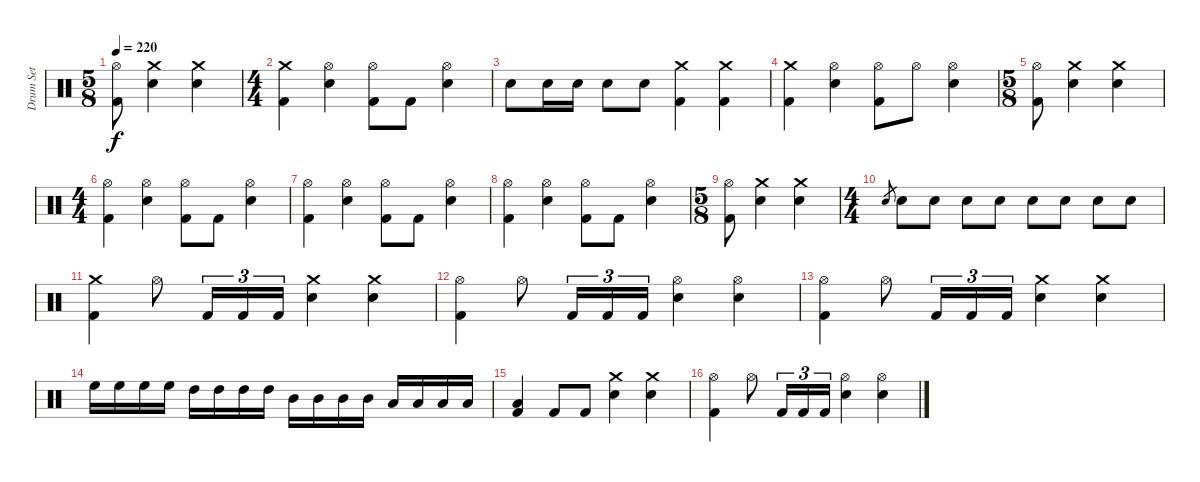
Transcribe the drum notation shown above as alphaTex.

\track ("Drum Set" "Drum Set") {instrument percussion}
\staff {score}
\articulation defaults
\ts (5 8)
\tempo 220
\clef neutral
\ks c
("Hi-Hat (open)" "Kick (hit) 2").8{dy f} ("Crash medium (hit)" "Snare (hit) 2").4 ("Crash medium (hit)" "Snare (hit) 2").4 |
\ts (4 4)
("Crash medium (hit)" "Kick (hit) 2").4 ("Hi-Hat (open)" "Snare (hit) 2").4 ("Hi-Hat (open)" "Kick (hit) 2").8 "Kick (hit) 2".8 ("Hi-Hat (open)" "Snare (hit) 2").4 |
"Snare (hit) 2".8 "Snare (hit) 2".16 "Snare (hit) 2".16 "Snare (hit) 2".8 "Snare (hit) 2".8 ("Crash medium (hit)" "Kick (hit) 2").4 ("Crash medium (hit)" "Kick (hit) 2").4 |
("Crash medium (hit)" "Kick (hit) 2").4 ("Hi-Hat (open)" "Snare (hit) 2").4 ("Hi-Hat (open)" "Kick (hit) 2").8 "Hi-Hat (open)".8 ("Hi-Hat (open)" "Snare (hit) 2").4 |
\ts (5 8)
("Hi-Hat (open)" "Kick (hit) 2").8 ("Crash medium (hit)" "Snare (hit) 2").4 ("Crash medium (hit)" "Snare (hit) 2").4 |
\ts (4 4)
("Hi-Hat (open)" "Kick (hit) 2").4 ("Hi-Hat (open)" "Snare (hit) 2").4 ("Hi-Hat (open)" "Kick (hit) 2").8 "Kick (hit) 2".8 ("Hi-Hat (open)" "Snare (hit) 2").4 |
("Hi-Hat (open)" "Kick (hit) 2").4 ("Hi-Hat (open)" "Snare (hit) 2").4 ("Hi-Hat (open)" "Kick (hit) 2").8 "Kick (hit) 2".8 ("Hi-Hat (open)" "Snare (hit) 2").4 |
("Hi-Hat (open)" "Kick (hit) 2").4 ("Hi-Hat (open)" "Snare (hit) 2").4 ("Hi-Hat (open)" "Kick (hit) 2").8 "Kick (hit) 2".8 ("Hi-Hat (open)" "Snare (hit) 2").4 |
\ts (5 8)
("Hi-Hat (open)" "Kick (hit) 2").8 ("Crash medium (hit)" "Snare (hit) 2").4 ("Crash medium (hit)" "Snare (hit) 2").4 |
\ts (4 4)
"Snare (hit) 2".8{gr} "Snare (hit) 2".8 "Snare (hit) 2".8 "Snare (hit) 2".8 "Snare (hit) 2".8 "Snare (hit) 2".8 "Snare (hit) 2".8 "Snare (hit) 2".8 "Snare (hit) 2".8 |
("Crash medium (hit)" "Kick (hit) 2").4 "Hi-Hat (open)".8 "Kick (hit) 2".16{tu (3 2)} "Kick (hit) 2".16{tu (3 2)} "Kick (hit) 2".16{tu (3 2)} ("Crash medium (hit)" "Snare (hit) 2").4 ("Crash medium (hit)" "Snare (hit) 2").4 |
("Hi-Hat (open)" "Kick (hit) 2").4 "Hi-Hat (open)".8 "Kick (hit) 2".16{tu (3 2)} "Kick (hit) 2".16{tu (3 2)} "Kick (hit) 2".16{tu (3 2)} ("Hi-Hat (open)" "Snare (hit) 2").4 ("Hi-Hat (open)" "Snare (hit) 2").4 |
("Hi-Hat (open)" "Kick (hit) 2").4 "Hi-Hat (open)".8 "Kick (hit) 2".16{tu (3 2)} "Kick (hit) 2".16{tu (3 2)} "Kick (hit) 2".16{tu (3 2)} ("Crash medium (hit)" "Snare (hit) 2").4 ("Crash medium (hit)" "Snare (hit) 2").4 |
"High Floor Tom (hit)".16 "High Floor Tom (hit)".16 "High Floor Tom (hit)".16 "High Floor Tom (hit)".16 "High Tom (hit)".16 "High Tom (hit)".16 "High Tom (hit)".16 "High Tom (hit)".16 "Mid Tom (hit)".16 "Mid Tom (hit)".16 "Mid Tom (hit)".16 "Mid Tom (hit)".16 "Low Tom (hit)".16 "Low Tom (hit)".16 "Low Tom (hit)".16 "Low Tom (hit)".16 |
("Low Tom (hit)" "Kick (hit) 2").4 "Kick (hit) 2".8 "Kick (hit) 2".8 ("Crash medium (hit)" "Snare (hit) 2").4 ("Crash medium (hit)" "Snare (hit) 2").4 |
("Hi-Hat (open)" "Kick (hit) 2").4 "Hi-Hat (open)".8 "Kick (hit) 2".16{tu (3 2)} "Kick (hit) 2".16{tu (3 2)} "Kick (hit) 2".16{tu (3 2)} ("Hi-Hat (open)" "Snare (hit) 2").4 ("Hi-Hat (open)" "Snare (hit) 2").4
